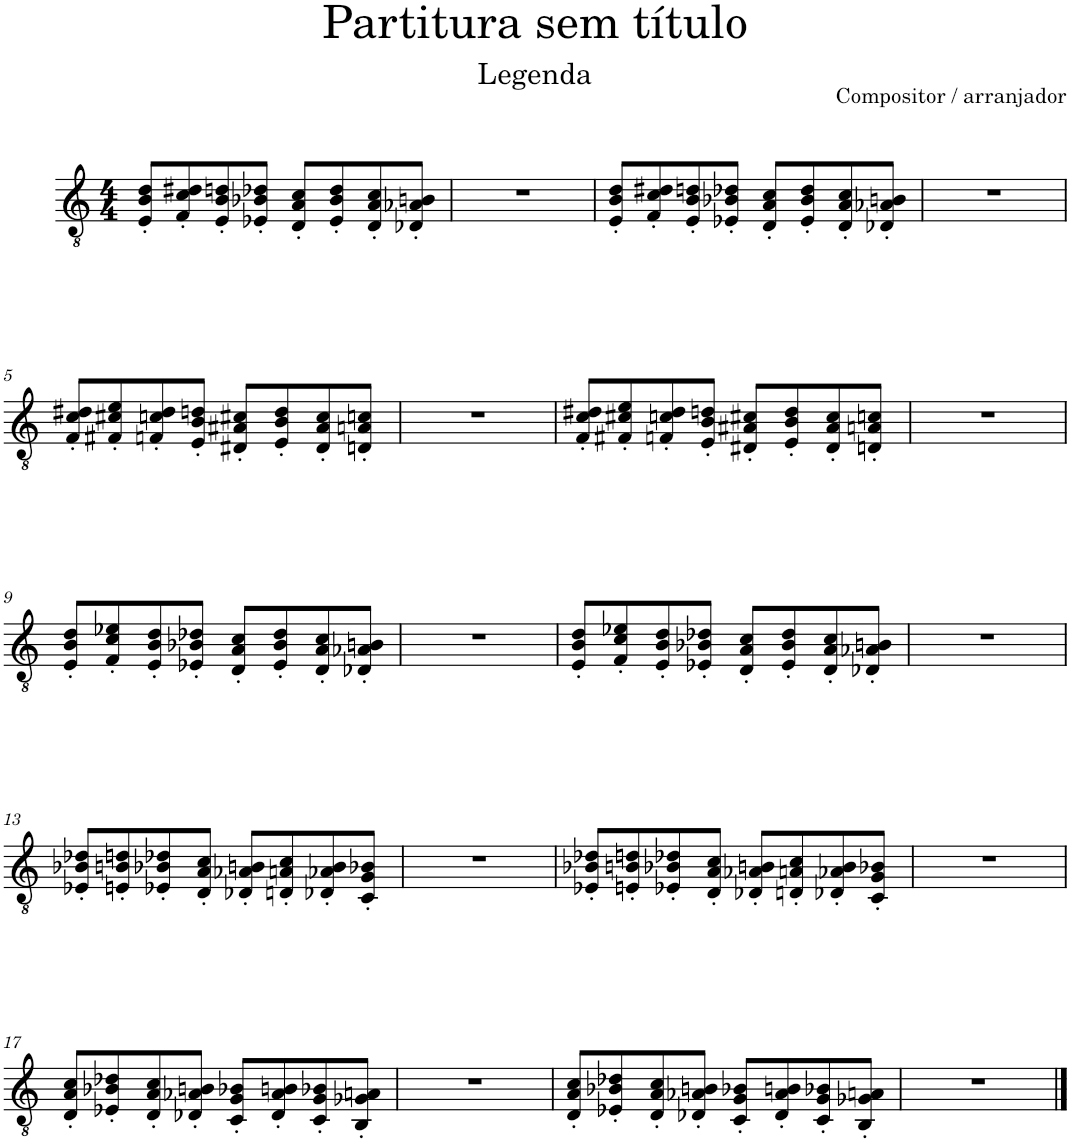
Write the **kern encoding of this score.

**kern
*part1
*staff1
*I"Guitarra Elétrica
*I'Guit. El.
*clefGv2
*k[]
*M4/4
=1
8E/' 8B/' 8d/'L
8F/' 8c/' 8d#X/'
8E/' 8B/' 8dn/'
8E-X/' 8B-X/' 8d-X/'J
8D/' 8A/' 8c/'L
8E-/' 8B-/' 8d-/'
8D/' 8A/' 8c/'
8D-X/' 8A-X/' 8Bn/'J
=2
1r
=3
8E/' 8B/' 8d/'L
8F/' 8c/' 8d#X/'
8E/' 8B/' 8dn/'
8E-X/' 8B-X/' 8d-X/'J
8D/' 8A/' 8c/'L
8E-/' 8B-/' 8d-/'
8D/' 8A/' 8c/'
8D-X/' 8A-X/' 8Bn/'J
=4
1r
!!LO:LB:g=z
=5
8F/' 8c/' 8d#X/'L
8F#X/' 8c#X/' 8e/'
8Fn/' 8cn/' 8d#/'
8E/' 8B/' 8dn/'J
8D#X/' 8A#X/' 8c#X/'L
8E/' 8B/' 8d/'
8D#/' 8A#/' 8c#/'
8Dn/' 8An/' 8cn/'J
=6
1r
=7
8F/' 8c/' 8d#X/'L
8F#X/' 8c#X/' 8e/'
8Fn/' 8cn/' 8d#/'
8E/' 8B/' 8dn/'J
8D#X/' 8A#X/' 8c#X/'L
8E/' 8B/' 8d/'
8D#/' 8A#/' 8c#/'
8Dn/' 8An/' 8cn/'J
=8
1r
!!LO:LB:g=z
=9
8E/' 8B/' 8d/'L
8F/' 8c/' 8e-X/'
8E/' 8B/' 8d/'
8E-X/' 8B-X/' 8d-X/'J
8D/' 8A/' 8c/'L
8E-/' 8B-/' 8d-/'
8D/' 8A/' 8c/'
8D-X/' 8A-X/' 8Bn/'J
=10
1r
=11
8E/' 8B/' 8d/'L
8F/' 8c/' 8e-X/'
8E/' 8B/' 8d/'
8E-X/' 8B-X/' 8d-X/'J
8D/' 8A/' 8c/'L
8E-/' 8B-/' 8d-/'
8D/' 8A/' 8c/'
8D-X/' 8A-X/' 8Bn/'J
=12
1r
!!LO:LB:g=z
=13
8E-X/' 8B-X/' 8d-X/'L
8En/' 8Bn/' 8dn/'
8E-X/' 8B-X/' 8d-X/'
8D/' 8A/' 8c/'J
8D-X/' 8A-X/' 8Bn/'L
8Dn/' 8An/' 8c/'
8D-X/' 8A-X/' 8B/'
8C/' 8G/' 8B-X/'J
=14
1r
=15
8E-X/' 8B-X/' 8d-X/'L
8En/' 8Bn/' 8dn/'
8E-X/' 8B-X/' 8d-X/'
8D/' 8A/' 8c/'J
8D-X/' 8A-X/' 8Bn/'L
8Dn/' 8An/' 8c/'
8D-X/' 8A-X/' 8B/'
8C/' 8G/' 8B-X/'J
=16
1r
!!LO:LB:g=z
=17
8D/' 8A/' 8c/'L
8E-X/' 8B-X/' 8d-X/'
8D/' 8A/' 8c/'
8D-X/' 8A-X/' 8Bn/'J
8C/' 8G/' 8B-X/'L
8D-/' 8A-/' 8Bn/'
8C/' 8G/' 8B-X/'
8BB/' 8G-X/' 8An/'J
=18
1r
=19
8D/' 8A/' 8c/'L
8E-X/' 8B-X/' 8d-X/'
8D/' 8A/' 8c/'
8D-X/' 8A-X/' 8Bn/'J
8C/' 8G/' 8B-X/'L
8D-/' 8A-/' 8Bn/'
8C/' 8G/' 8B-X/'
8BB/' 8G-X/' 8An/'J
=20
1r
==
*-
